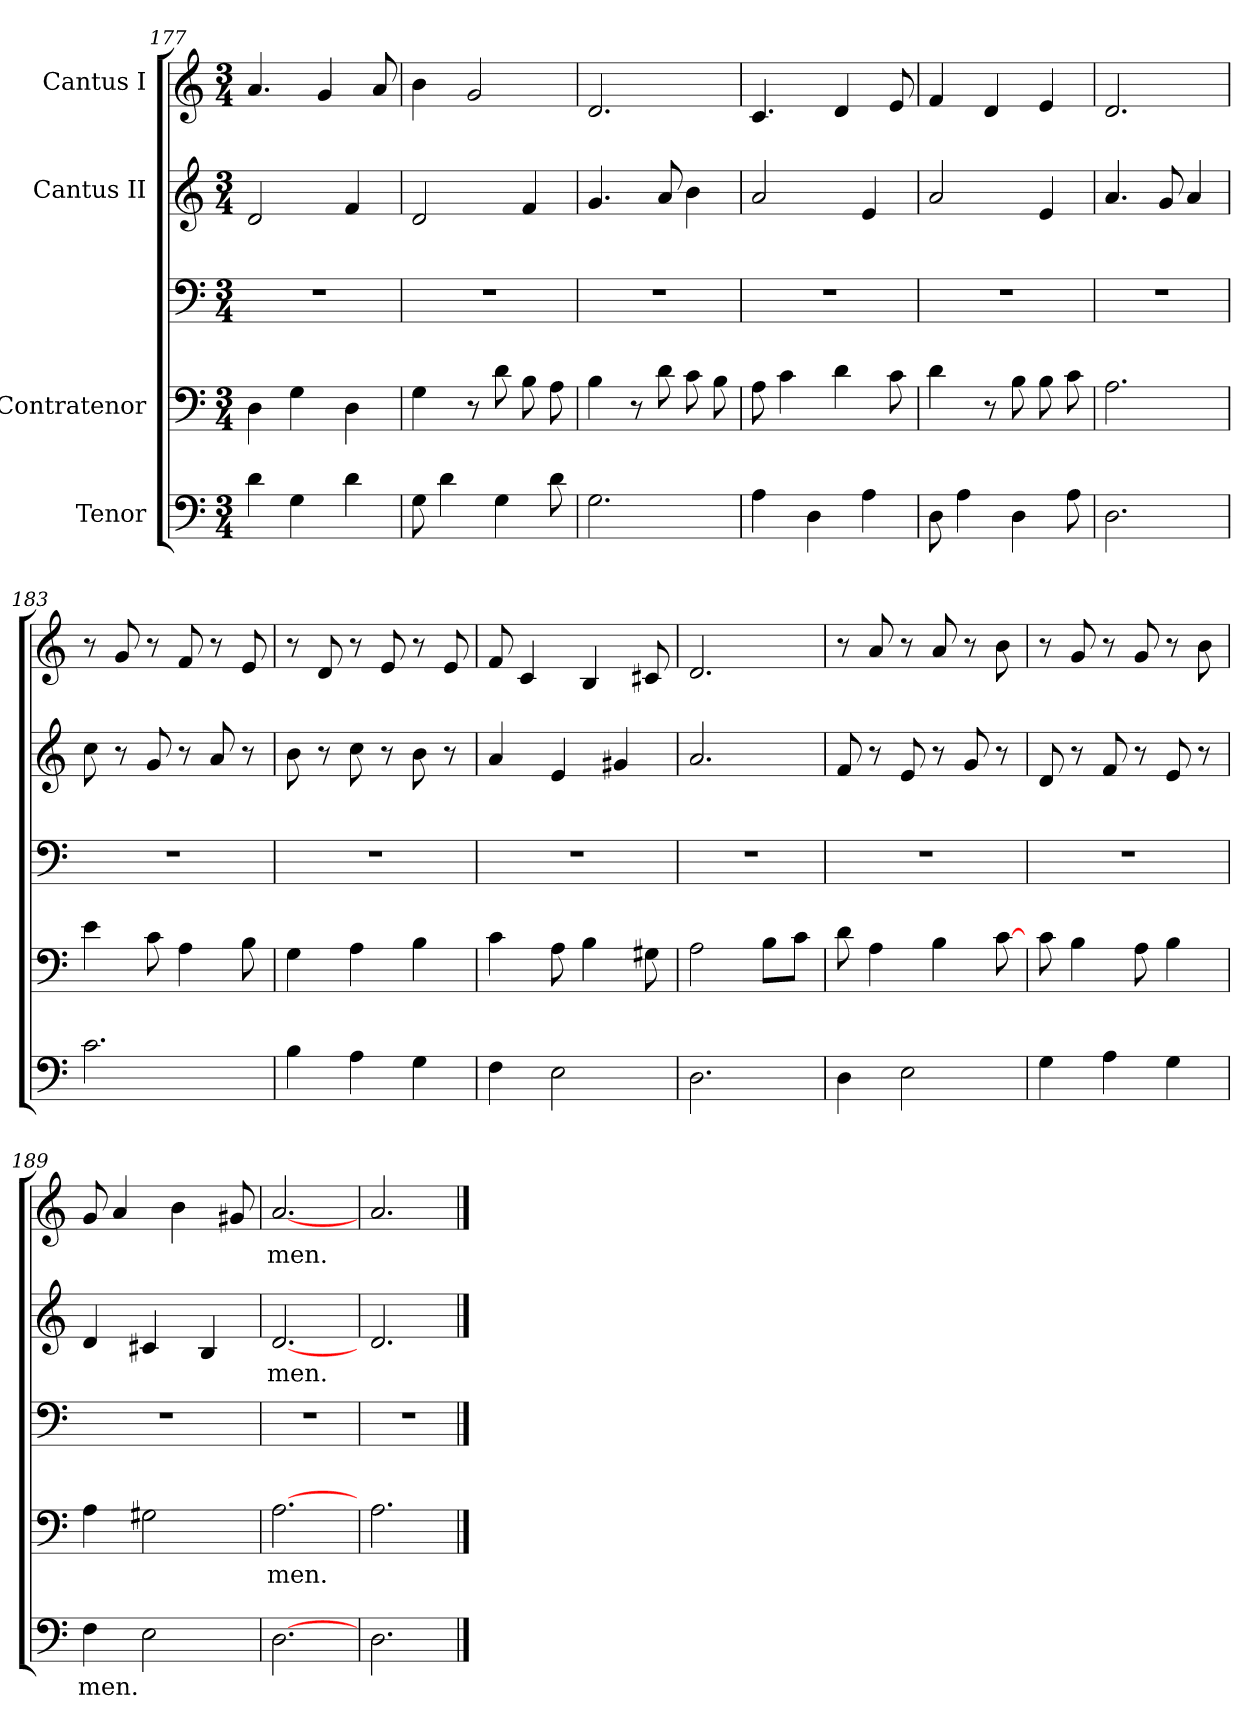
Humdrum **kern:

**kern	**text	**kern	**text	**kern	**kern	**text	**kern	**text
*part4	*part4	*part3	*part3	*part3	*part2	*part2	*part1	*part1
*staff5	*staff5	*staff4	*staff4	*staff3	*staff2	*staff2	*staff1	*staff1
*I"Tenor	*	*I"Contratenor	*	*	*I"Cantus II	*	*I"Cantus I	*
*clefF4	*	*clefF4	*	*clefF4	*clefG2	*	*clefG2	*
*k[]	*	*k[]	*	*k[]	*k[]	*	*k[]	*
*C:	*	*C:	*	*C:	*C:	*	*C:	*
*M3/4	*	*M3/4	*	*M3/4	*M3/4	*	*M3/4	*
=177	=177	=177	=177	=177	=177	=177	=177	=177
!	!	!	!	!LO:N:vis=1	!	!	!	!
4di\	.	4Di\	.	2.r	2di/	.	4.ai/	.
4Gi\	.	4Gi\	.	.	.	.	.	.
.	.	.	.	.	.	.	4gi/	.
4di\	.	4Di\	.	.	4fi/	.	.	.
.	.	.	.	.	.	.	8ai/L	.
=178	=178	=178	=178	=178	=178	=178	=178	=178
!	!	!	!	!LO:N:vis=1	!	!	!	!
8Gi\L	.	4Gi\	.	2.r	2di/	.	4bi\	.
4di\	.	.	.	.	.	.	.	.
.	.	8r	.	.	.	.	2gi/	.
4Gi\	.	8di\L	.	.	.	.	.	.
.	.	8Bi\L	.	.	4fi/	.	.	.
8di\L	.	8Ai\J	.	.	.	.	.	.
=179	=179	=179	=179	=179	=179	=179	=179	=179
!	!	!	!	!LO:N:vis=1	!	!	!	!
2.Gi\	.	4Bi\	.	2.r	4.gi/	.	2.di/	.
.	.	8r	.	.	.	.	.	.
.	.	8di\L	.	.	8ai/L	.	.	.
.	.	8ci\L	.	.	4bi\	.	.	.
.	.	8Bi\J	.	.	.	.	.	.
!!LO:LB:g=z
=180	=180	=180	=180	=180	=180	=180	=180	=180
!	!	!	!	!LO:N:vis=1	!	!	!	!
4Ai\	.	8Ai\L	.	2.r	2ai/	.	4.ci/	.
.	.	4ci\	.	.	.	.	.	.
4Di\	.	.	.	.	.	.	.	.
.	.	4di\	.	.	.	.	4di/	.
4Ai\	.	.	.	.	4ei/	.	.	.
.	.	8ci\L	.	.	.	.	8ei/L	.
=181	=181	=181	=181	=181	=181	=181	=181	=181
!	!	!	!	!LO:N:vis=1	!	!	!	!
8Di\L	.	4di\	.	2.r	2ai/	.	4fi/	.
4Ai\	.	.	.	.	.	.	.	.
.	.	8r	.	.	.	.	4di/	.
4Di\	.	8Bi\L	.	.	.	.	.	.
.	.	8Bi\L	.	.	4ei/	.	4ei/	.
8Ai\L	.	8ci\J	.	.	.	.	.	.
=182	=182	=182	=182	=182	=182	=182	=182	=182
!	!	!	!	!LO:N:vis=1	!	!	!	!
2.Di\	.	2.Ai\	.	2.r	4.ai/	.	2.di/	.
.	.	.	.	.	8gi/L	.	.	.
.	.	.	.	.	4ai/	.	.	.
=183	=183	=183	=183	=183	=183	=183	=183	=183
!	!	!	!	!LO:N:vis=1	!	!	!	!
2.ci\	.	4ei\	.	2.r	8cci\L	.	8r	.
.	.	.	.	.	8r	.	8gi/L	.
.	.	8ci\L	.	.	8gi/L	.	8r	.
.	.	4Ai\	.	.	8r	.	8fi/L	.
.	.	.	.	.	8ai/L	.	8r	.
.	.	8Bi\L	.	.	8r	.	8ei/L	.
=184	=184	=184	=184	=184	=184	=184	=184	=184
!	!	!	!	!LO:N:vis=1	!	!	!	!
4Bi\	.	4Gi\	.	2.r	8bi\L	.	8r	.
.	.	.	.	.	8r	.	8di/L	.
4Ai\	.	4Ai\	.	.	8cci\L	.	8r	.
.	.	.	.	.	8r	.	8ei/L	.
4Gi\	.	4Bi\	.	.	8bi\L	.	8r	.
.	.	.	.	.	8r	.	8ei/L	.
=185	=185	=185	=185	=185	=185	=185	=185	=185
!	!	!	!	!LO:N:vis=1	!	!	!	!
4Fi\	.	4ci\	.	2.r	4ai/	.	8fi/L	.
.	.	.	.	.	.	.	4ci/	.
2Ei\	.	8Ai\L	.	.	4ei/	.	.	.
.	.	4Bi\	.	.	.	.	4Bi/	.
.	.	.	.	.	4g#Xi/	.	.	.
.	.	8G#Xi\L	.	.	.	.	8c#Xi/L	.
!!LO:PB:g=z
=186	=186	=186	=186	=186	=186	=186	=186	=186
!	!	!	!	!LO:N:vis=1	!	!	!	!
2.Di\	.	2Ai\	.	2.r	2.ai/	.	2.di/	.
.	.	8Bi\L	.	.	.	.	.	.
.	.	8ci\J	.	.	.	.	.	.
=187	=187	=187	=187	=187	=187	=187	=187	=187
!	!	!	!	!LO:N:vis=1	!	!	!	!
4Di\	.	8di\L	.	2.r	8fi/L	.	8r	.
.	.	4Ai\	.	.	8r	.	8ai/L	.
2Ei\	.	.	.	.	8ei/L	.	8r	.
.	.	4Bi\	.	.	8r	.	8ai/L	.
.	.	.	.	.	8gi/L	.	8r	.
.	.	[8ci\L	.	.	8r	.	8bi\L	.
=188	=188	=188	=188	=188	=188	=188	=188	=188
!	!	!	!	!LO:N:vis=1	!	!	!	!
4Gi\	.	8ci\L	.	2.r	8di/L	.	8r	.
.	.	4Bi\	.	.	8r	.	8gi/L	.
4Ai\	.	.	.	.	8fi/L	.	8r	.
.	.	8Ai\L	.	.	8r	.	8gi/L	.
4Gi\	.	4Bi\	.	.	8ei/L	.	8r	.
.	.	.	.	.	8r	.	8bi\L	.
=189	=189	=189	=189	=189	=189	=189	=189	=189
!	!LO:LY:b:color=#000000	!	!	!LO:N:vis=1	!	!	!	!
4Fi\	-men.	4Ai\	.	2.r	4di/	.	8gi/L	.
.	.	.	.	.	.	.	4ai/	.
2Ei\	.	2G#Xi\	.	.	4c#Xi/	.	.	.
.	.	.	.	.	.	.	4bi\	.
.	.	.	.	.	4Bi/	.	.	.
.	.	.	.	.	.	.	8g#Xi/L	.
=190	=190	=190	=190	=190	=190	=190	=190	=190
!	!	!	!LO:LY:b:color=#000000	!LO:N:vis=1	!	!LO:LY:b:color=#000000	!	!LO:LY:b:color=#000000
[2.Di\	.	[2.Ai\	-men.	2.r	[2.di/	-men.	[2.ai/	-men.
=191	=191	=191	=191	=191	=191	=191	=191	=191
!	!	!	!	!LO:N:vis=1	!	!	!	!
2.Di\	.	2.Ai\	.	2.r	2.di/	.	2.ai/	.
==	==	==	==	==	==	==	==	==
*-	*-	*-	*-	*-	*-	*-	*-	*-
